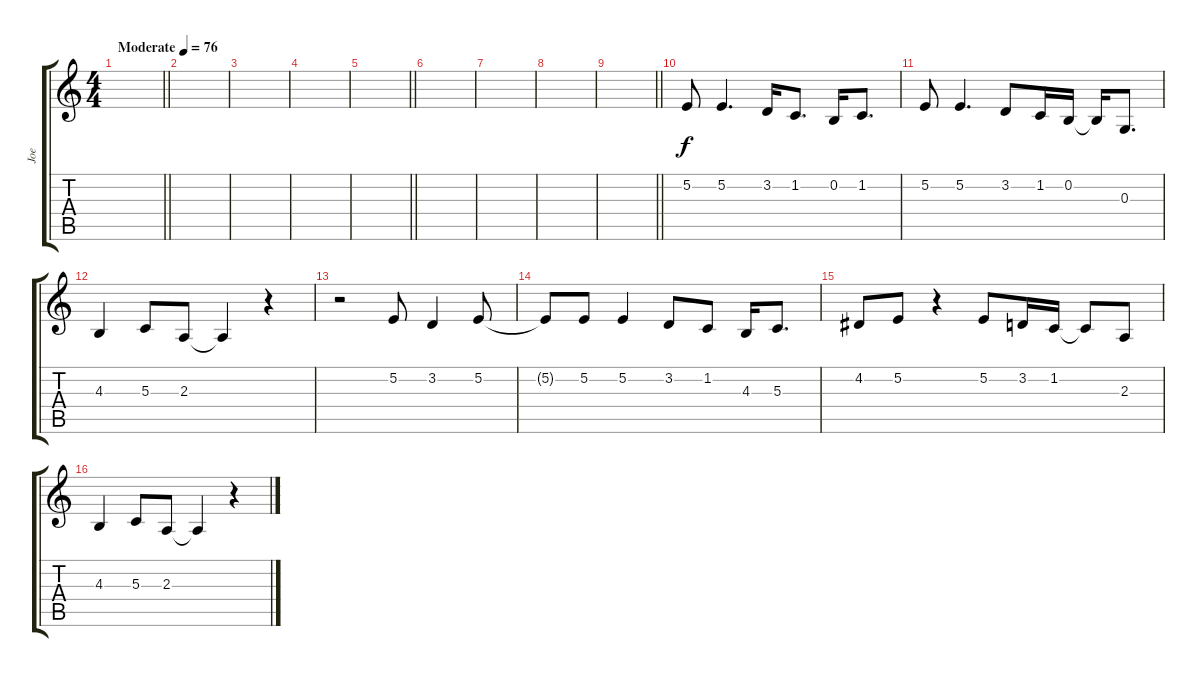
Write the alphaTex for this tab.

\track ("Joe" "Joe") {instrument lead1square}
\staff {score tabs}
\tuning (E4 B3 G3 D3 A2 E2) {hide}
\ts (4 4)
\tempo (76 "Moderate")
\clef g2
\barLineRight lightlight
\ks aminor
|
|
|
|
\barLineRight lightlight
|
|
|
|
\barLineRight lightlight
|
5.2.8 5.2.4{d} 3.2.16 1.2.8{d} 0.2.16 1.2.8{d} |
5.2.8 5.2.4{d} 3.2.8 1.2.16 0.2.16 0.2{t}.16 0.3.8{d} |
4.3.4 5.3.8 2.3.8 2.3{t}.4 r.4 |
r.2 5.2.8 3.2.4 5.2.8 |
5.2{t}.8 5.2.8 5.2.4 3.2.8 1.2.8 4.3.16 5.3.8{d} |
4.2.8 5.2.8 r.4 5.2.8 3.2.16 1.2.16 1.2{t}.8 2.3.8 |
4.3.4 5.3.8 2.3.8 2.3{t}.4 r.4
